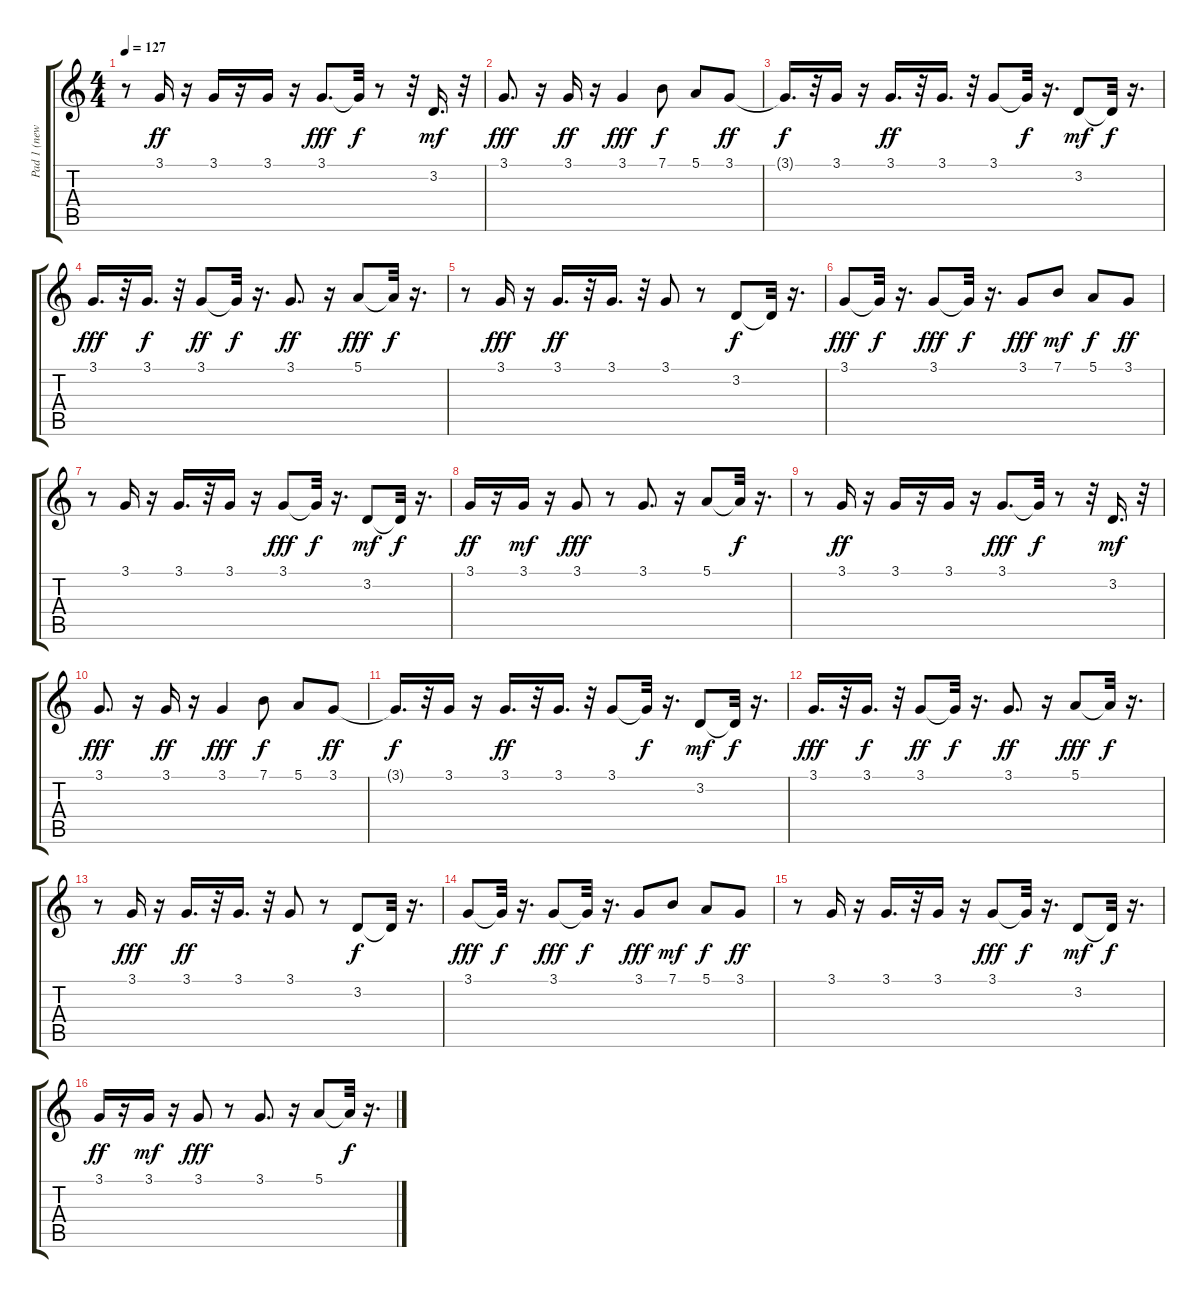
\track ("Pad 1 (new age)" "Pad 1 (new") {instrument pad1newage}
\staff {score tabs}
\tuning (E4 B3 G3 D3 A2 E2) {hide}
\ts (4 4)
\tempo 127
\clef g2
\ks c
r.8{dy f} 3.1.16{dy ff} r.16 3.1.16 r.16 3.1.16 r.16 3.1.8{d dy fff} 3.1{t}.32{dy f} r.8 r.32 3.2.16{d dy mf} r.32 |
3.1.8{d dy fff} r.16 3.1.16{dy ff} r.16 3.1.4{dy fff} 7.1.8{dy f} 5.1.8 3.1.8{dy ff} |
3.1{t}.16{d dy f} r.32 3.1.16 r.16 3.1.16{d dy ff} r.32 3.1.16{d} r.32 3.1.8 3.1{t}.32{dy f} r.16{d} 3.2.8{dy mf} 3.2{t}.32{dy f} r.16{d} |
3.1.16{d dy fff} r.32 3.1.16{d dy f} r.32 3.1.8{dy ff} 3.1{t}.32{dy f} r.16{d} 3.1.8{d dy ff} r.16 5.1.8{dy fff} 5.1{t}.32{dy f} r.16{d} |
r.8 3.1.16{dy fff} r.16 3.1.16{d dy ff} r.32 3.1.16{d} r.32 3.1.8 r.8 3.2.8{dy f} 3.2{t}.32 r.16{d} |
3.1.8{dy fff} 3.1{t}.32{dy f} r.16{d} 3.1.8{dy fff} 3.1{t}.32{dy f} r.16{d} 3.1.8{dy fff} 7.1.8{dy mf} 5.1.8{dy f} 3.1.8{dy ff} |
r.8 3.1.16 r.16 3.1.16{d} r.32 3.1.16 r.16 3.1.8{dy fff} 3.1{t}.32{dy f} r.16{d} 3.2.8{dy mf} 3.2{t}.32{dy f} r.16{d} |
3.1.16{dy ff} r.16 3.1.16{dy mf} r.16 3.1.8{dy fff} r.8 3.1.8{d} r.16 5.1.8 5.1{t}.32{dy f} r.16{d} |
r.8 3.1.16{dy ff} r.16 3.1.16 r.16 3.1.16 r.16 3.1.8{d dy fff} 3.1{t}.32{dy f} r.8 r.32 3.2.16{d dy mf} r.32 |
3.1.8{d dy fff} r.16 3.1.16{dy ff} r.16 3.1.4{dy fff} 7.1.8{dy f} 5.1.8 3.1.8{dy ff} |
3.1{t}.16{d dy f} r.32 3.1.16 r.16 3.1.16{d dy ff} r.32 3.1.16{d} r.32 3.1.8 3.1{t}.32{dy f} r.16{d} 3.2.8{dy mf} 3.2{t}.32{dy f} r.16{d} |
3.1.16{d dy fff} r.32 3.1.16{d dy f} r.32 3.1.8{dy ff} 3.1{t}.32{dy f} r.16{d} 3.1.8{d dy ff} r.16 5.1.8{dy fff} 5.1{t}.32{dy f} r.16{d} |
r.8 3.1.16{dy fff} r.16 3.1.16{d dy ff} r.32 3.1.16{d} r.32 3.1.8 r.8 3.2.8{dy f} 3.2{t}.32 r.16{d} |
3.1.8{dy fff} 3.1{t}.32{dy f} r.16{d} 3.1.8{dy fff} 3.1{t}.32{dy f} r.16{d} 3.1.8{dy fff} 7.1.8{dy mf} 5.1.8{dy f} 3.1.8{dy ff} |
r.8 3.1.16 r.16 3.1.16{d} r.32 3.1.16 r.16 3.1.8{dy fff} 3.1{t}.32{dy f} r.16{d} 3.2.8{dy mf} 3.2{t}.32{dy f} r.16{d} |
3.1.16{dy ff} r.16 3.1.16{dy mf} r.16 3.1.8{dy fff} r.8 3.1.8{d} r.16 5.1.8 5.1{t}.32{dy f} r.16{d}
